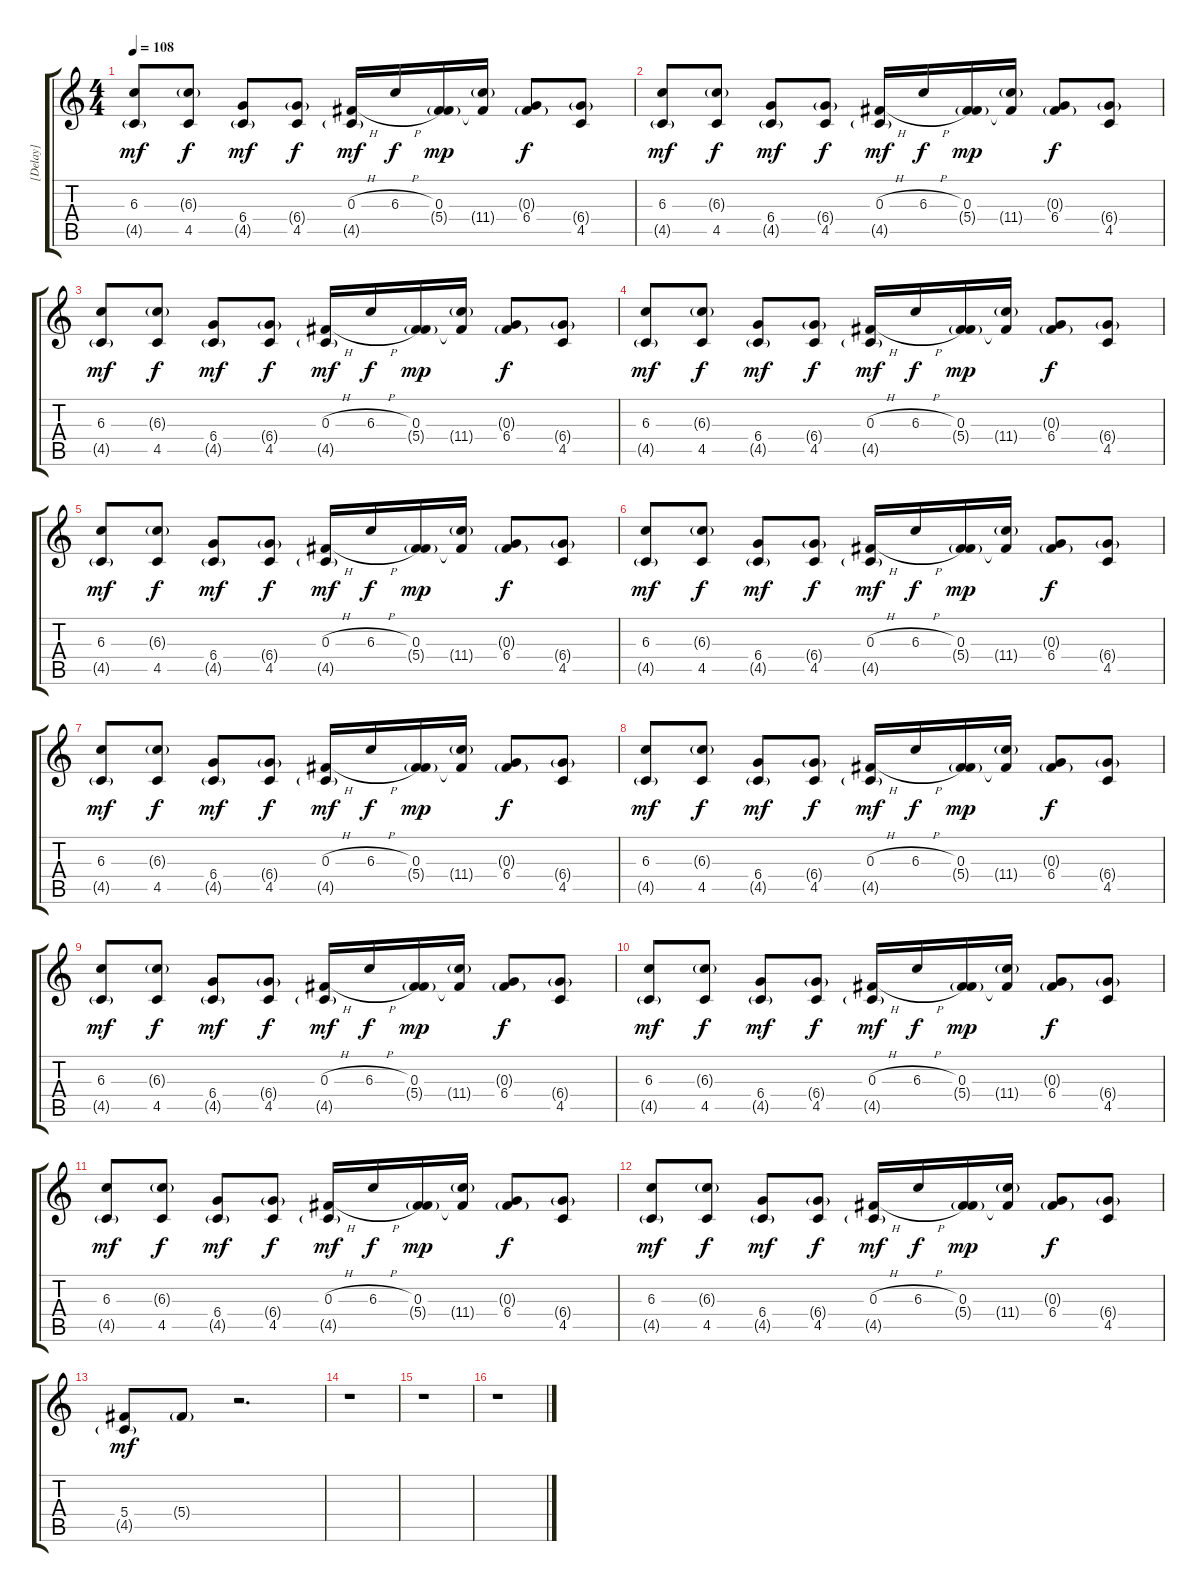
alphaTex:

\track ("[Delay]" "[Delay]") {instrument electricguitarjazz}
\staff {score tabs}
\tuning (Eb4 Bb3 Gb3 Db3 Ab2 Eb2) {hide}
\ts (4 4)
\tempo 108
\clef g2
\ks c
(6.3 4.5{g}).8{dy mf} (6.3{g} 4.5).8{dy f} (6.4 4.5{g}).8{dy mf} (6.4{g} 4.5).8{dy f} (0.3{h} 4.5{g}).16{dy mf} 6.3{h}.16{dy f} (0.3 5.4{g}).16{dy mp} (0.3{t} 11.4{g}).16 (0.3{g} 6.4).8{dy f} (6.4{g} 4.5).8 |
(6.3 4.5{g}).8{dy mf} (6.3{g} 4.5).8{dy f} (6.4 4.5{g}).8{dy mf} (6.4{g} 4.5).8{dy f} (0.3{h} 4.5{g}).16{dy mf} 6.3{h}.16{dy f} (0.3 5.4{g}).16{dy mp} (0.3{t} 11.4{g}).16 (0.3{g} 6.4).8{dy f} (6.4{g} 4.5).8 |
(6.3 4.5{g}).8{dy mf} (6.3{g} 4.5).8{dy f} (6.4 4.5{g}).8{dy mf} (6.4{g} 4.5).8{dy f} (0.3{h} 4.5{g}).16{dy mf} 6.3{h}.16{dy f} (0.3 5.4{g}).16{dy mp} (0.3{t} 11.4{g}).16 (0.3{g} 6.4).8{dy f} (6.4{g} 4.5).8 |
(6.3 4.5{g}).8{dy mf} (6.3{g} 4.5).8{dy f} (6.4 4.5{g}).8{dy mf} (6.4{g} 4.5).8{dy f} (0.3{h} 4.5{g}).16{dy mf} 6.3{h}.16{dy f} (0.3 5.4{g}).16{dy mp} (0.3{t} 11.4{g}).16 (0.3{g} 6.4).8{dy f} (6.4{g} 4.5).8 |
(6.3 4.5{g}).8{dy mf} (6.3{g} 4.5).8{dy f} (6.4 4.5{g}).8{dy mf} (6.4{g} 4.5).8{dy f} (0.3{h} 4.5{g}).16{dy mf} 6.3{h}.16{dy f} (0.3 5.4{g}).16{dy mp} (0.3{t} 11.4{g}).16 (0.3{g} 6.4).8{dy f} (6.4{g} 4.5).8 |
(6.3 4.5{g}).8{dy mf} (6.3{g} 4.5).8{dy f} (6.4 4.5{g}).8{dy mf} (6.4{g} 4.5).8{dy f} (0.3{h} 4.5{g}).16{dy mf} 6.3{h}.16{dy f} (0.3 5.4{g}).16{dy mp} (0.3{t} 11.4{g}).16 (0.3{g} 6.4).8{dy f} (6.4{g} 4.5).8 |
(6.3 4.5{g}).8{dy mf} (6.3{g} 4.5).8{dy f} (6.4 4.5{g}).8{dy mf} (6.4{g} 4.5).8{dy f} (0.3{h} 4.5{g}).16{dy mf} 6.3{h}.16{dy f} (0.3 5.4{g}).16{dy mp} (0.3{t} 11.4{g}).16 (0.3{g} 6.4).8{dy f} (6.4{g} 4.5).8 |
(6.3 4.5{g}).8{dy mf} (6.3{g} 4.5).8{dy f} (6.4 4.5{g}).8{dy mf} (6.4{g} 4.5).8{dy f} (0.3{h} 4.5{g}).16{dy mf} 6.3{h}.16{dy f} (0.3 5.4{g}).16{dy mp} (0.3{t} 11.4{g}).16 (0.3{g} 6.4).8{dy f} (6.4{g} 4.5).8 |
(6.3 4.5{g}).8{dy mf} (6.3{g} 4.5).8{dy f} (6.4 4.5{g}).8{dy mf} (6.4{g} 4.5).8{dy f} (0.3{h} 4.5{g}).16{dy mf} 6.3{h}.16{dy f} (0.3 5.4{g}).16{dy mp} (0.3{t} 11.4{g}).16 (0.3{g} 6.4).8{dy f} (6.4{g} 4.5).8 |
(6.3 4.5{g}).8{dy mf} (6.3{g} 4.5).8{dy f} (6.4 4.5{g}).8{dy mf} (6.4{g} 4.5).8{dy f} (0.3{h} 4.5{g}).16{dy mf} 6.3{h}.16{dy f} (0.3 5.4{g}).16{dy mp} (0.3{t} 11.4{g}).16 (0.3{g} 6.4).8{dy f} (6.4{g} 4.5).8 |
(6.3 4.5{g}).8{dy mf} (6.3{g} 4.5).8{dy f} (6.4 4.5{g}).8{dy mf} (6.4{g} 4.5).8{dy f} (0.3{h} 4.5{g}).16{dy mf} 6.3{h}.16{dy f} (0.3 5.4{g}).16{dy mp} (0.3{t} 11.4{g}).16 (0.3{g} 6.4).8{dy f} (6.4{g} 4.5).8 |
(6.3 4.5{g}).8{dy mf} (6.3{g} 4.5).8{dy f} (6.4 4.5{g}).8{dy mf} (6.4{g} 4.5).8{dy f} (0.3{h} 4.5{g}).16{dy mf} 6.3{h}.16{dy f} (0.3 5.4{g}).16{dy mp} (0.3{t} 11.4{g}).16 (0.3{g} 6.4).8{dy f} (6.4{g} 4.5).8 |
(5.4 4.5{g}).8{dy mf} 5.4{g}.8 r.2{d} |
r.1 |
r.1 |
r.1
